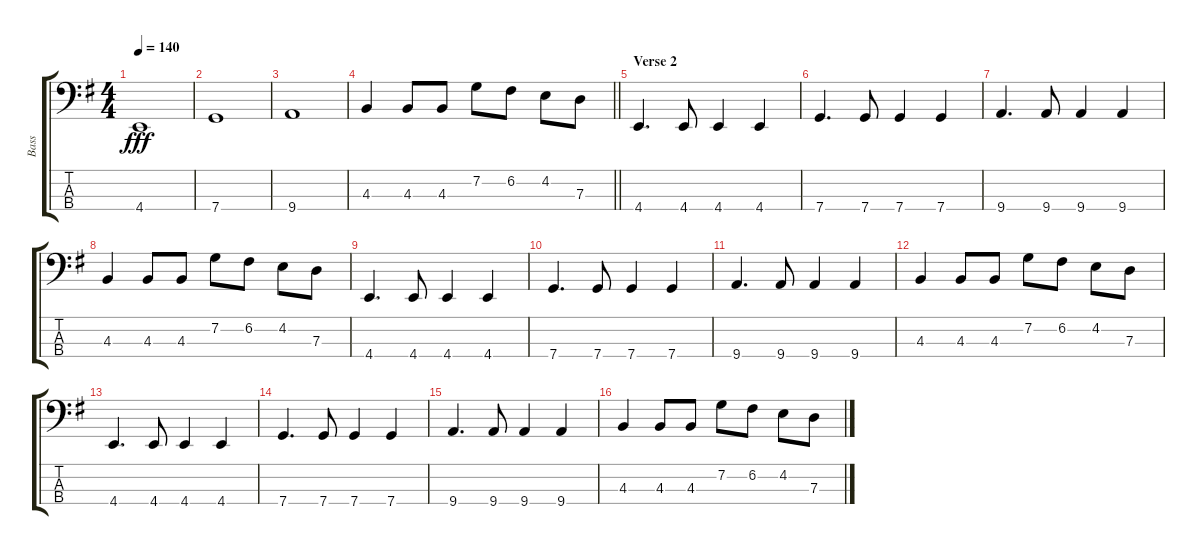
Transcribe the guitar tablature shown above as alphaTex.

\track ("Bass" "Bass") {instrument electricbassfinger}
\staff {score tabs}
\tuning (F2 C2 G1 C1) {hide}
\ts (4 4)
\tempo 140
\clef f4
\ks g
4.4.1{dy fff} |
7.4.1 |
9.4.1 |
\barLineRight lightlight
4.3.4 4.3.8 4.3.8 7.2.8 6.2.8 4.2.8 7.3.8 |
\section ("" "Verse 2")
4.4.4{d} 4.4.8 4.4.4 4.4.4 |
7.4.4{d} 7.4.8 7.4.4 7.4.4 |
9.4.4{d} 9.4.8 9.4.4 9.4.4 |
4.3.4 4.3.8 4.3.8 7.2.8 6.2.8 4.2.8 7.3.8 |
4.4.4{d} 4.4.8 4.4.4 4.4.4 |
7.4.4{d} 7.4.8 7.4.4 7.4.4 |
9.4.4{d} 9.4.8 9.4.4 9.4.4 |
4.3.4 4.3.8 4.3.8 7.2.8 6.2.8 4.2.8 7.3.8 |
4.4.4{d} 4.4.8 4.4.4 4.4.4 |
7.4.4{d} 7.4.8 7.4.4 7.4.4 |
9.4.4{d} 9.4.8 9.4.4 9.4.4 |
4.3.4 4.3.8 4.3.8 7.2.8 6.2.8 4.2.8 7.3.8
